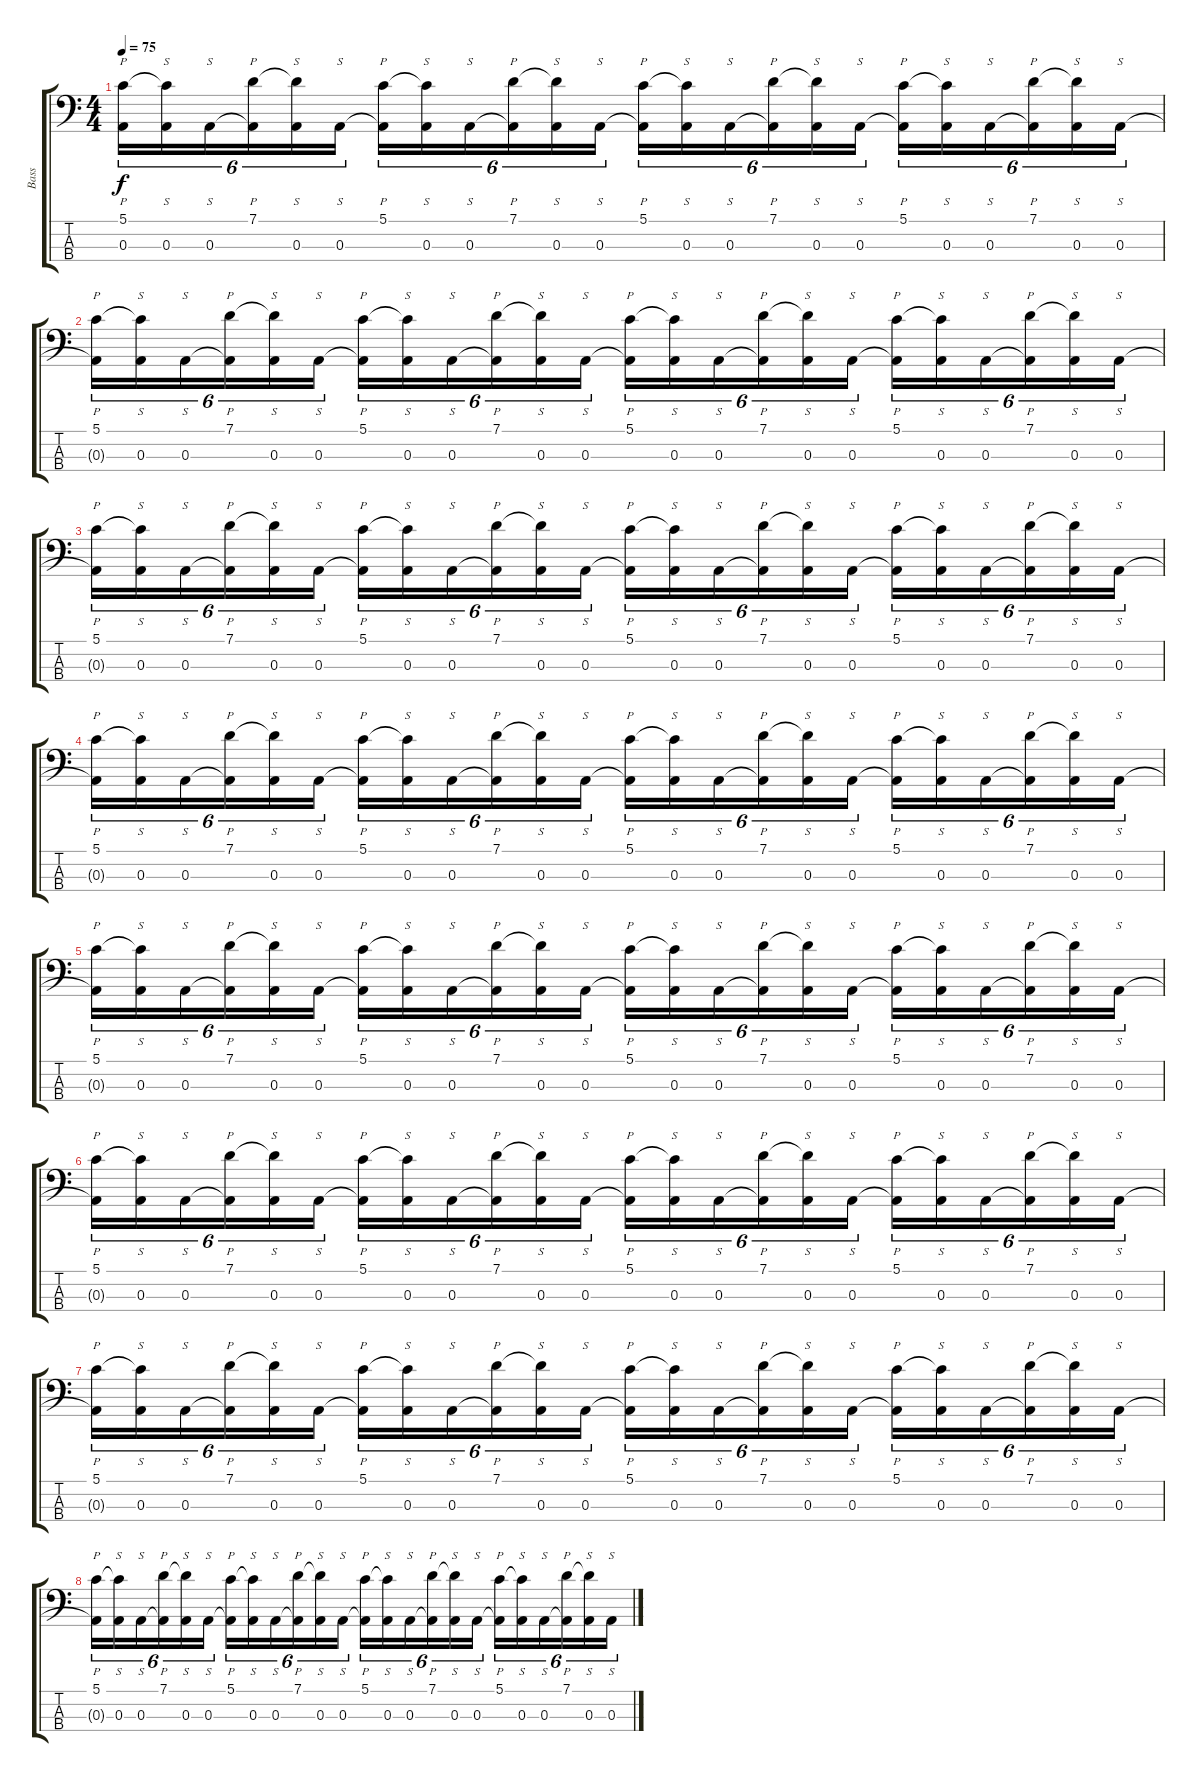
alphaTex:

\track ("Bass" "Bass") {instrument slapbass1}
\staff {score tabs}
\tuning (G2 D2 A1 E1) {hide}
\ts (4 4)
\tempo 75
\clef f4
\ks c
(5.1 0.3{t}).16{p tu (6 4) dy f} (5.1{t} 0.3).16{s tu (6 4)} 0.3.16{s tu (6 4)} (7.1 0.3{t}).16{p tu (6 4)} (7.1{t} 0.3).16{s tu (6 4)} 0.3.16{s tu (6 4)} (5.1 0.3{t}).16{p tu (6 4)} (5.1{t} 0.3).16{s tu (6 4)} 0.3.16{s tu (6 4)} (7.1 0.3{t}).16{p tu (6 4)} (7.1{t} 0.3).16{s tu (6 4)} 0.3.16{s tu (6 4)} (5.1 0.3{t}).16{p tu (6 4)} (5.1{t} 0.3).16{s tu (6 4)} 0.3.16{s tu (6 4)} (7.1 0.3{t}).16{p tu (6 4)} (7.1{t} 0.3).16{s tu (6 4)} 0.3.16{s tu (6 4)} (5.1 0.3{t}).16{p tu (6 4)} (5.1{t} 0.3).16{s tu (6 4)} 0.3.16{s tu (6 4)} (7.1 0.3{t}).16{p tu (6 4)} (7.1{t} 0.3).16{s tu (6 4)} 0.3.16{s tu (6 4)} |
(5.1 0.3{t}).16{p tu (6 4)} (5.1{t} 0.3).16{s tu (6 4)} 0.3.16{s tu (6 4)} (7.1 0.3{t}).16{p tu (6 4)} (7.1{t} 0.3).16{s tu (6 4)} 0.3.16{s tu (6 4)} (5.1 0.3{t}).16{p tu (6 4)} (5.1{t} 0.3).16{s tu (6 4)} 0.3.16{s tu (6 4)} (7.1 0.3{t}).16{p tu (6 4)} (7.1{t} 0.3).16{s tu (6 4)} 0.3.16{s tu (6 4)} (5.1 0.3{t}).16{p tu (6 4)} (5.1{t} 0.3).16{s tu (6 4)} 0.3.16{s tu (6 4)} (7.1 0.3{t}).16{p tu (6 4)} (7.1{t} 0.3).16{s tu (6 4)} 0.3.16{s tu (6 4)} (5.1 0.3{t}).16{p tu (6 4)} (5.1{t} 0.3).16{s tu (6 4)} 0.3.16{s tu (6 4)} (7.1 0.3{t}).16{p tu (6 4)} (7.1{t} 0.3).16{s tu (6 4)} 0.3.16{s tu (6 4)} |
(5.1 0.3{t}).16{p tu (6 4)} (5.1{t} 0.3).16{s tu (6 4)} 0.3.16{s tu (6 4)} (7.1 0.3{t}).16{p tu (6 4)} (7.1{t} 0.3).16{s tu (6 4)} 0.3.16{s tu (6 4)} (5.1 0.3{t}).16{p tu (6 4)} (5.1{t} 0.3).16{s tu (6 4)} 0.3.16{s tu (6 4)} (7.1 0.3{t}).16{p tu (6 4)} (7.1{t} 0.3).16{s tu (6 4)} 0.3.16{s tu (6 4)} (5.1 0.3{t}).16{p tu (6 4)} (5.1{t} 0.3).16{s tu (6 4)} 0.3.16{s tu (6 4)} (7.1 0.3{t}).16{p tu (6 4)} (7.1{t} 0.3).16{s tu (6 4)} 0.3.16{s tu (6 4)} (5.1 0.3{t}).16{p tu (6 4)} (5.1{t} 0.3).16{s tu (6 4)} 0.3.16{s tu (6 4)} (7.1 0.3{t}).16{p tu (6 4)} (7.1{t} 0.3).16{s tu (6 4)} 0.3.16{s tu (6 4)} |
(5.1 0.3{t}).16{p tu (6 4)} (5.1{t} 0.3).16{s tu (6 4)} 0.3.16{s tu (6 4)} (7.1 0.3{t}).16{p tu (6 4)} (7.1{t} 0.3).16{s tu (6 4)} 0.3.16{s tu (6 4)} (5.1 0.3{t}).16{p tu (6 4)} (5.1{t} 0.3).16{s tu (6 4)} 0.3.16{s tu (6 4)} (7.1 0.3{t}).16{p tu (6 4)} (7.1{t} 0.3).16{s tu (6 4)} 0.3.16{s tu (6 4)} (5.1 0.3{t}).16{p tu (6 4)} (5.1{t} 0.3).16{s tu (6 4)} 0.3.16{s tu (6 4)} (7.1 0.3{t}).16{p tu (6 4)} (7.1{t} 0.3).16{s tu (6 4)} 0.3.16{s tu (6 4)} (5.1 0.3{t}).16{p tu (6 4)} (5.1{t} 0.3).16{s tu (6 4)} 0.3.16{s tu (6 4)} (7.1 0.3{t}).16{p tu (6 4)} (7.1{t} 0.3).16{s tu (6 4)} 0.3.16{s tu (6 4)} |
(5.1 0.3{t}).16{p tu (6 4)} (5.1{t} 0.3).16{s tu (6 4)} 0.3.16{s tu (6 4)} (7.1 0.3{t}).16{p tu (6 4)} (7.1{t} 0.3).16{s tu (6 4)} 0.3.16{s tu (6 4)} (5.1 0.3{t}).16{p tu (6 4)} (5.1{t} 0.3).16{s tu (6 4)} 0.3.16{s tu (6 4)} (7.1 0.3{t}).16{p tu (6 4)} (7.1{t} 0.3).16{s tu (6 4)} 0.3.16{s tu (6 4)} (5.1 0.3{t}).16{p tu (6 4)} (5.1{t} 0.3).16{s tu (6 4)} 0.3.16{s tu (6 4)} (7.1 0.3{t}).16{p tu (6 4)} (7.1{t} 0.3).16{s tu (6 4)} 0.3.16{s tu (6 4)} (5.1 0.3{t}).16{p tu (6 4)} (5.1{t} 0.3).16{s tu (6 4)} 0.3.16{s tu (6 4)} (7.1 0.3{t}).16{p tu (6 4)} (7.1{t} 0.3).16{s tu (6 4)} 0.3.16{s tu (6 4)} |
(5.1 0.3{t}).16{p tu (6 4)} (5.1{t} 0.3).16{s tu (6 4)} 0.3.16{s tu (6 4)} (7.1 0.3{t}).16{p tu (6 4)} (7.1{t} 0.3).16{s tu (6 4)} 0.3.16{s tu (6 4)} (5.1 0.3{t}).16{p tu (6 4)} (5.1{t} 0.3).16{s tu (6 4)} 0.3.16{s tu (6 4)} (7.1 0.3{t}).16{p tu (6 4)} (7.1{t} 0.3).16{s tu (6 4)} 0.3.16{s tu (6 4)} (5.1 0.3{t}).16{p tu (6 4)} (5.1{t} 0.3).16{s tu (6 4)} 0.3.16{s tu (6 4)} (7.1 0.3{t}).16{p tu (6 4)} (7.1{t} 0.3).16{s tu (6 4)} 0.3.16{s tu (6 4)} (5.1 0.3{t}).16{p tu (6 4)} (5.1{t} 0.3).16{s tu (6 4)} 0.3.16{s tu (6 4)} (7.1 0.3{t}).16{p tu (6 4)} (7.1{t} 0.3).16{s tu (6 4)} 0.3.16{s tu (6 4)} |
(5.1 0.3{t}).16{p tu (6 4)} (5.1{t} 0.3).16{s tu (6 4)} 0.3.16{s tu (6 4)} (7.1 0.3{t}).16{p tu (6 4)} (7.1{t} 0.3).16{s tu (6 4)} 0.3.16{s tu (6 4)} (5.1 0.3{t}).16{p tu (6 4)} (5.1{t} 0.3).16{s tu (6 4)} 0.3.16{s tu (6 4)} (7.1 0.3{t}).16{p tu (6 4)} (7.1{t} 0.3).16{s tu (6 4)} 0.3.16{s tu (6 4)} (5.1 0.3{t}).16{p tu (6 4)} (5.1{t} 0.3).16{s tu (6 4)} 0.3.16{s tu (6 4)} (7.1 0.3{t}).16{p tu (6 4)} (7.1{t} 0.3).16{s tu (6 4)} 0.3.16{s tu (6 4)} (5.1 0.3{t}).16{p tu (6 4)} (5.1{t} 0.3).16{s tu (6 4)} 0.3.16{s tu (6 4)} (7.1 0.3{t}).16{p tu (6 4)} (7.1{t} 0.3).16{s tu (6 4)} 0.3.16{s tu (6 4)} |
(5.1 0.3{t}).16{p tu (6 4)} (5.1{t} 0.3).16{s tu (6 4)} 0.3.16{s tu (6 4)} (7.1 0.3{t}).16{p tu (6 4)} (7.1{t} 0.3).16{s tu (6 4)} 0.3.16{s tu (6 4)} (5.1 0.3{t}).16{p tu (6 4)} (5.1{t} 0.3).16{s tu (6 4)} 0.3.16{s tu (6 4)} (7.1 0.3{t}).16{p tu (6 4)} (7.1{t} 0.3).16{s tu (6 4)} 0.3.16{s tu (6 4)} (5.1 0.3{t}).16{p tu (6 4)} (5.1{t} 0.3).16{s tu (6 4)} 0.3.16{s tu (6 4)} (7.1 0.3{t}).16{p tu (6 4)} (7.1{t} 0.3).16{s tu (6 4)} 0.3.16{s tu (6 4)} (5.1 0.3{t}).16{p tu (6 4)} (5.1{t} 0.3).16{s tu (6 4)} 0.3.16{s tu (6 4)} (7.1 0.3{t}).16{p tu (6 4)} (7.1{t} 0.3).16{s tu (6 4)} 0.3.16{s tu (6 4)}
